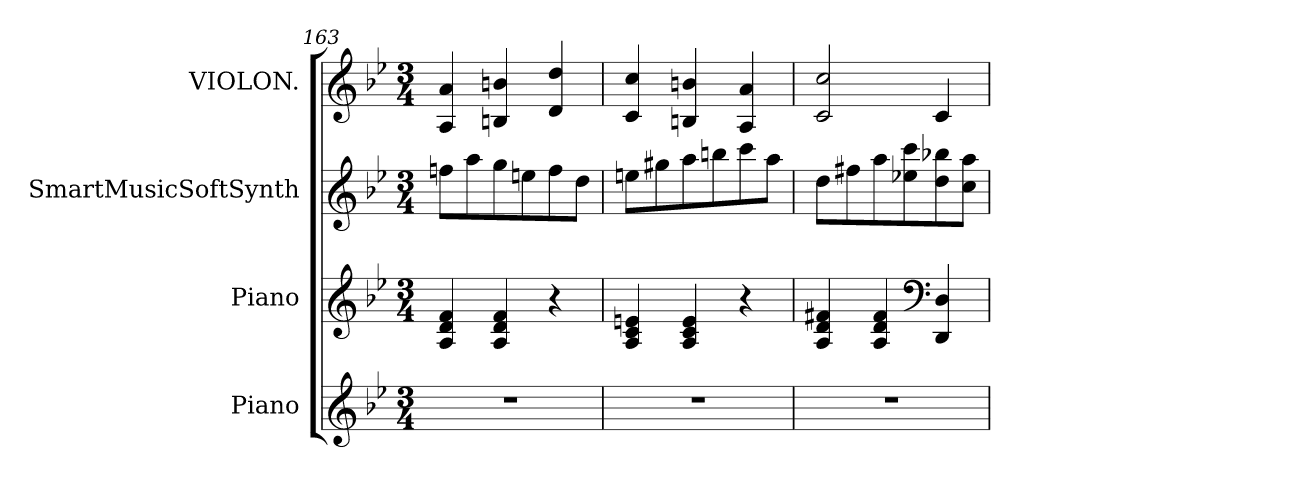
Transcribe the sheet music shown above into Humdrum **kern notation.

**kern	**kern	**kern	**kern
*part4	*part3	*part2	*part1
*staff4	*staff3	*staff2	*staff1
*I"Piano	*I"Piano	*I"SmartMusicSoftSynth	*I"VIOLON.
*I'P.	*	*	*
*clefG2	*clefG2	*clefG2	*clefG2
*k[b-e-]	*k[b-e-]	*k[b-e-]	*k[b-e-]
*B-:	*B-:	*B-:	*B-:
*M3/4	*M3/4	*M3/4	*M3/4
=163	=163	=163	=163
2.r	4A/ 4d/ 4f/	8ffn\L	4A/ 4a/
.	.	8aa\	.
.	4A/ 4d/ 4f/	8gg\	4Bn/ 4bn/
.	.	8een\	.
.	4r	8ff\	4d/ 4dd/
.	.	8dd\J	.
=164	=164	=164	=164
2.r	4A/ 4c/ 4en/	8een\L	4c/ 4cc/
.	.	8gg#X\	.
.	4A/ 4c/ 4e/	8aa\	4Bn/ 4bn/
.	.	8bbn\	.
.	4r	8ccc\	4A/ 4a/
.	.	8aa\J	.
=165	=165	=165	=165
2.r	4A/ 4d/ 4f#X/	8dd\L	2c/ 2cc/
.	.	8ff#X\	.
.	4A/ 4d/ 4f#/	8aa\	.
.	.	8ee-X\ 8ccc\	.
*	*clefF4	*	*
.	4DD/ 4D/	8dd\ 8bb-X\	4c/
.	.	8cc\ 8aa\J	.
=	=	=	=
*-	*-	*-	*-
